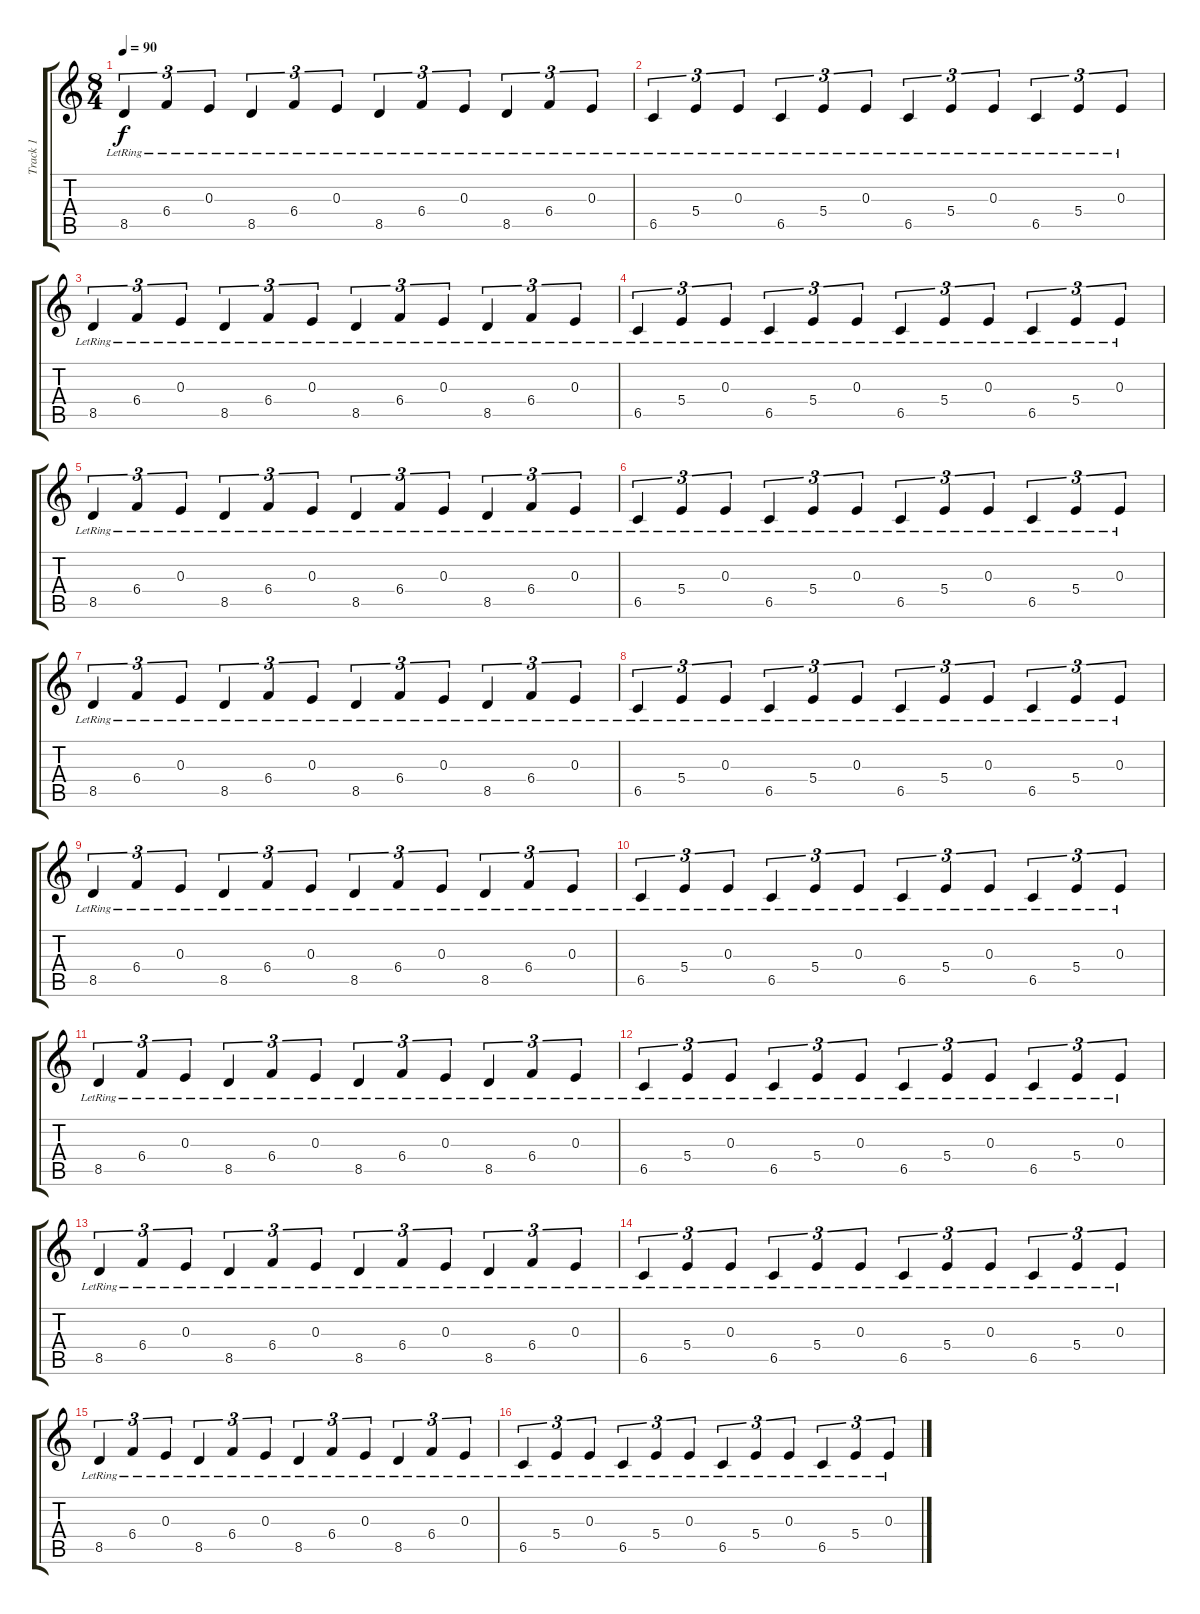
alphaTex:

\track ("Track 1" "Track 1") {instrument distortionguitar}
\staff {score tabs}
\tuning (Db4 Ab3 E3 B2 Gb2 Db2) {hide}
\ts (8 4)
\tempo 90
\clef g2
\ks c
8.5{lr}.4{tu (3 2) dy f} 6.4{lr}.4{tu (3 2)} 0.3{lr}.4{tu (3 2)} 8.5{lr}.4{tu (3 2)} 6.4{lr}.4{tu (3 2)} 0.3{lr}.4{tu (3 2)} 8.5{lr}.4{tu (3 2)} 6.4{lr}.4{tu (3 2)} 0.3{lr}.4{tu (3 2)} 8.5{lr}.4{tu (3 2)} 6.4{lr}.4{tu (3 2)} 0.3{lr}.4{tu (3 2)} |
6.5{lr}.4{tu (3 2)} 5.4{lr}.4{tu (3 2)} 0.3{lr}.4{tu (3 2)} 6.5{lr}.4{tu (3 2)} 5.4{lr}.4{tu (3 2)} 0.3{lr}.4{tu (3 2)} 6.5{lr}.4{tu (3 2)} 5.4{lr}.4{tu (3 2)} 0.3{lr}.4{tu (3 2)} 6.5{lr}.4{tu (3 2)} 5.4{lr}.4{tu (3 2)} 0.3{lr}.4{tu (3 2)} |
8.5{lr}.4{tu (3 2)} 6.4{lr}.4{tu (3 2)} 0.3{lr}.4{tu (3 2)} 8.5{lr}.4{tu (3 2)} 6.4{lr}.4{tu (3 2)} 0.3{lr}.4{tu (3 2)} 8.5{lr}.4{tu (3 2)} 6.4{lr}.4{tu (3 2)} 0.3{lr}.4{tu (3 2)} 8.5{lr}.4{tu (3 2)} 6.4{lr}.4{tu (3 2)} 0.3{lr}.4{tu (3 2)} |
6.5{lr}.4{tu (3 2)} 5.4{lr}.4{tu (3 2)} 0.3{lr}.4{tu (3 2)} 6.5{lr}.4{tu (3 2)} 5.4{lr}.4{tu (3 2)} 0.3{lr}.4{tu (3 2)} 6.5{lr}.4{tu (3 2)} 5.4{lr}.4{tu (3 2)} 0.3{lr}.4{tu (3 2)} 6.5{lr}.4{tu (3 2)} 5.4{lr}.4{tu (3 2)} 0.3{lr}.4{tu (3 2)} |
8.5{lr}.4{tu (3 2)} 6.4{lr}.4{tu (3 2)} 0.3{lr}.4{tu (3 2)} 8.5{lr}.4{tu (3 2)} 6.4{lr}.4{tu (3 2)} 0.3{lr}.4{tu (3 2)} 8.5{lr}.4{tu (3 2)} 6.4{lr}.4{tu (3 2)} 0.3{lr}.4{tu (3 2)} 8.5{lr}.4{tu (3 2)} 6.4{lr}.4{tu (3 2)} 0.3{lr}.4{tu (3 2)} |
6.5{lr}.4{tu (3 2)} 5.4{lr}.4{tu (3 2)} 0.3{lr}.4{tu (3 2)} 6.5{lr}.4{tu (3 2)} 5.4{lr}.4{tu (3 2)} 0.3{lr}.4{tu (3 2)} 6.5{lr}.4{tu (3 2)} 5.4{lr}.4{tu (3 2)} 0.3{lr}.4{tu (3 2)} 6.5{lr}.4{tu (3 2)} 5.4{lr}.4{tu (3 2)} 0.3{lr}.4{tu (3 2)} |
8.5{lr}.4{tu (3 2)} 6.4{lr}.4{tu (3 2)} 0.3{lr}.4{tu (3 2)} 8.5{lr}.4{tu (3 2)} 6.4{lr}.4{tu (3 2)} 0.3{lr}.4{tu (3 2)} 8.5{lr}.4{tu (3 2)} 6.4{lr}.4{tu (3 2)} 0.3{lr}.4{tu (3 2)} 8.5{lr}.4{tu (3 2)} 6.4{lr}.4{tu (3 2)} 0.3{lr}.4{tu (3 2)} |
6.5{lr}.4{tu (3 2)} 5.4{lr}.4{tu (3 2)} 0.3{lr}.4{tu (3 2)} 6.5{lr}.4{tu (3 2)} 5.4{lr}.4{tu (3 2)} 0.3{lr}.4{tu (3 2)} 6.5{lr}.4{tu (3 2)} 5.4{lr}.4{tu (3 2)} 0.3{lr}.4{tu (3 2)} 6.5{lr}.4{tu (3 2)} 5.4{lr}.4{tu (3 2)} 0.3{lr}.4{tu (3 2)} |
8.5{lr}.4{tu (3 2)} 6.4{lr}.4{tu (3 2)} 0.3{lr}.4{tu (3 2)} 8.5{lr}.4{tu (3 2)} 6.4{lr}.4{tu (3 2)} 0.3{lr}.4{tu (3 2)} 8.5{lr}.4{tu (3 2)} 6.4{lr}.4{tu (3 2)} 0.3{lr}.4{tu (3 2)} 8.5{lr}.4{tu (3 2)} 6.4{lr}.4{tu (3 2)} 0.3{lr}.4{tu (3 2)} |
6.5{lr}.4{tu (3 2)} 5.4{lr}.4{tu (3 2)} 0.3{lr}.4{tu (3 2)} 6.5{lr}.4{tu (3 2)} 5.4{lr}.4{tu (3 2)} 0.3{lr}.4{tu (3 2)} 6.5{lr}.4{tu (3 2)} 5.4{lr}.4{tu (3 2)} 0.3{lr}.4{tu (3 2)} 6.5{lr}.4{tu (3 2)} 5.4{lr}.4{tu (3 2)} 0.3{lr}.4{tu (3 2)} |
8.5{lr}.4{tu (3 2)} 6.4{lr}.4{tu (3 2)} 0.3{lr}.4{tu (3 2)} 8.5{lr}.4{tu (3 2)} 6.4{lr}.4{tu (3 2)} 0.3{lr}.4{tu (3 2)} 8.5{lr}.4{tu (3 2)} 6.4{lr}.4{tu (3 2)} 0.3{lr}.4{tu (3 2)} 8.5{lr}.4{tu (3 2)} 6.4{lr}.4{tu (3 2)} 0.3{lr}.4{tu (3 2)} |
6.5{lr}.4{tu (3 2)} 5.4{lr}.4{tu (3 2)} 0.3{lr}.4{tu (3 2)} 6.5{lr}.4{tu (3 2)} 5.4{lr}.4{tu (3 2)} 0.3{lr}.4{tu (3 2)} 6.5{lr}.4{tu (3 2)} 5.4{lr}.4{tu (3 2)} 0.3{lr}.4{tu (3 2)} 6.5{lr}.4{tu (3 2)} 5.4{lr}.4{tu (3 2)} 0.3{lr}.4{tu (3 2)} |
8.5{lr}.4{tu (3 2)} 6.4{lr}.4{tu (3 2)} 0.3{lr}.4{tu (3 2)} 8.5{lr}.4{tu (3 2)} 6.4{lr}.4{tu (3 2)} 0.3{lr}.4{tu (3 2)} 8.5{lr}.4{tu (3 2)} 6.4{lr}.4{tu (3 2)} 0.3{lr}.4{tu (3 2)} 8.5{lr}.4{tu (3 2)} 6.4{lr}.4{tu (3 2)} 0.3{lr}.4{tu (3 2)} |
6.5{lr}.4{tu (3 2)} 5.4{lr}.4{tu (3 2)} 0.3{lr}.4{tu (3 2)} 6.5{lr}.4{tu (3 2)} 5.4{lr}.4{tu (3 2)} 0.3{lr}.4{tu (3 2)} 6.5{lr}.4{tu (3 2)} 5.4{lr}.4{tu (3 2)} 0.3{lr}.4{tu (3 2)} 6.5{lr}.4{tu (3 2)} 5.4{lr}.4{tu (3 2)} 0.3{lr}.4{tu (3 2)} |
8.5{lr}.4{tu (3 2)} 6.4{lr}.4{tu (3 2)} 0.3{lr}.4{tu (3 2)} 8.5{lr}.4{tu (3 2)} 6.4{lr}.4{tu (3 2)} 0.3{lr}.4{tu (3 2)} 8.5{lr}.4{tu (3 2)} 6.4{lr}.4{tu (3 2)} 0.3{lr}.4{tu (3 2)} 8.5{lr}.4{tu (3 2)} 6.4{lr}.4{tu (3 2)} 0.3{lr}.4{tu (3 2)} |
6.5{lr}.4{tu (3 2)} 5.4{lr}.4{tu (3 2)} 0.3{lr}.4{tu (3 2)} 6.5{lr}.4{tu (3 2)} 5.4{lr}.4{tu (3 2)} 0.3{lr}.4{tu (3 2)} 6.5{lr}.4{tu (3 2)} 5.4{lr}.4{tu (3 2)} 0.3{lr}.4{tu (3 2)} 6.5{lr}.4{tu (3 2)} 5.4{lr}.4{tu (3 2)} 0.3{lr}.4{tu (3 2)}
